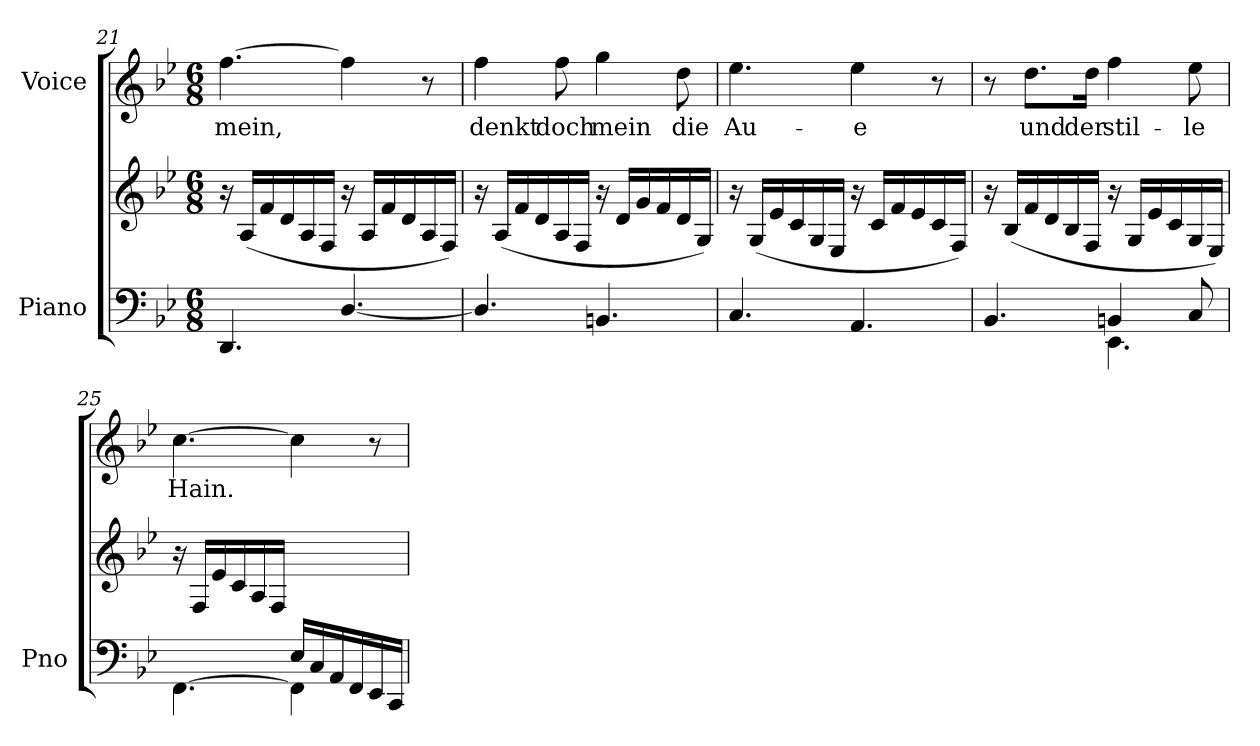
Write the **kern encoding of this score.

**kern	**kern	**kern	**text
*part2	*part2	*part1	*part1
*staff3	*staff2	*staff1	*staff1
*I"Piano	*	*I"Voice	*
*I'Pno	*	*	*
*clefF4	*clefG2	*clefG2	*
*k[b-e-]	*k[b-e-]	*k[b-e-]	*
*M6/8	*M6/8	*M6/8	*
=21	=21	=21	=21
4.DD/	16r	[4.ff\	mein,
.	(>16A/LL	.	.
.	16f/	.	.
.	16d/	.	.
.	16A/	.	.
.	16F/JJ	.	.
[<4.D/	16r	4ff\]	.
.	16A/LL	.	.
.	16f/	.	.
.	16d/	.	.
.	16A/	8r	.
.	16F/JJ)	.	.
=22	=22	=22	=22
4.D/]	16r	4ff\	denkt
.	(16A/LL	.	.
.	16f/	.	.
.	16d/	.	.
.	16A/	8ff\	doch
.	16F/JJ	.	.
4.BBn/	16r	4gg\	mein
.	16d/LL	.	.
.	16g/	.	.
.	16f/	.	.
.	16d/	8dd\	die
.	16G/JJ)	.	.
=23	=23	=23	=23
4.C/	16r	4.ee-\	Au-
.	(16G/LL	.	.
.	16e-/	.	.
.	16c/	.	.
.	16G/	.	.
.	16E-/JJ	.	.
4.AA/	16r	4ee-\	-e
.	16c/LL	.	.
.	16f/	.	.
.	16e-/	.	.
.	16c/	8r	.
.	16F/JJ)	.	.
=24	=24	=24	=24
*^	*	*	*
4.BB-/	4.ryy	16r	8r	.
.	.	(16B-/LL	.	.
.	.	16f/	8.dd\L	und
.	.	16d/	.	.
.	.	16B-/	.	.
.	.	16F/JJ	16dd\Jk	der
4.EE-\	4BBn/	16r	4ff\	stil-
.	.	16G/LL	.	.
.	.	16e-/	.	.
.	.	16c/	.	.
.	8C/	16G/	8ee-\	-le
.	.	16E-/JJ)	.	.
=25	=25	=25	=25	=25
4.ryy	[<4.FF\	16r	[4.cc\	Hain.
.	.	(>16F/LL	.	.
.	.	16e-/	.	.
.	.	16c/	.	.
.	.	16A/	.	.
.	.	16F/JJ	.	.
16E-/LL	4FF\]	4.ryy	4cc\]	.
16C/	.	.	.	.
16AA/	.	.	.	.
16FF/	.	.	.	.
16EE-/	8ryy	.	8r	.
16CC/JJ)	.	.	.	.
*v	*v	*	*	*
=	=	=	=
*-	*-	*-	*-
